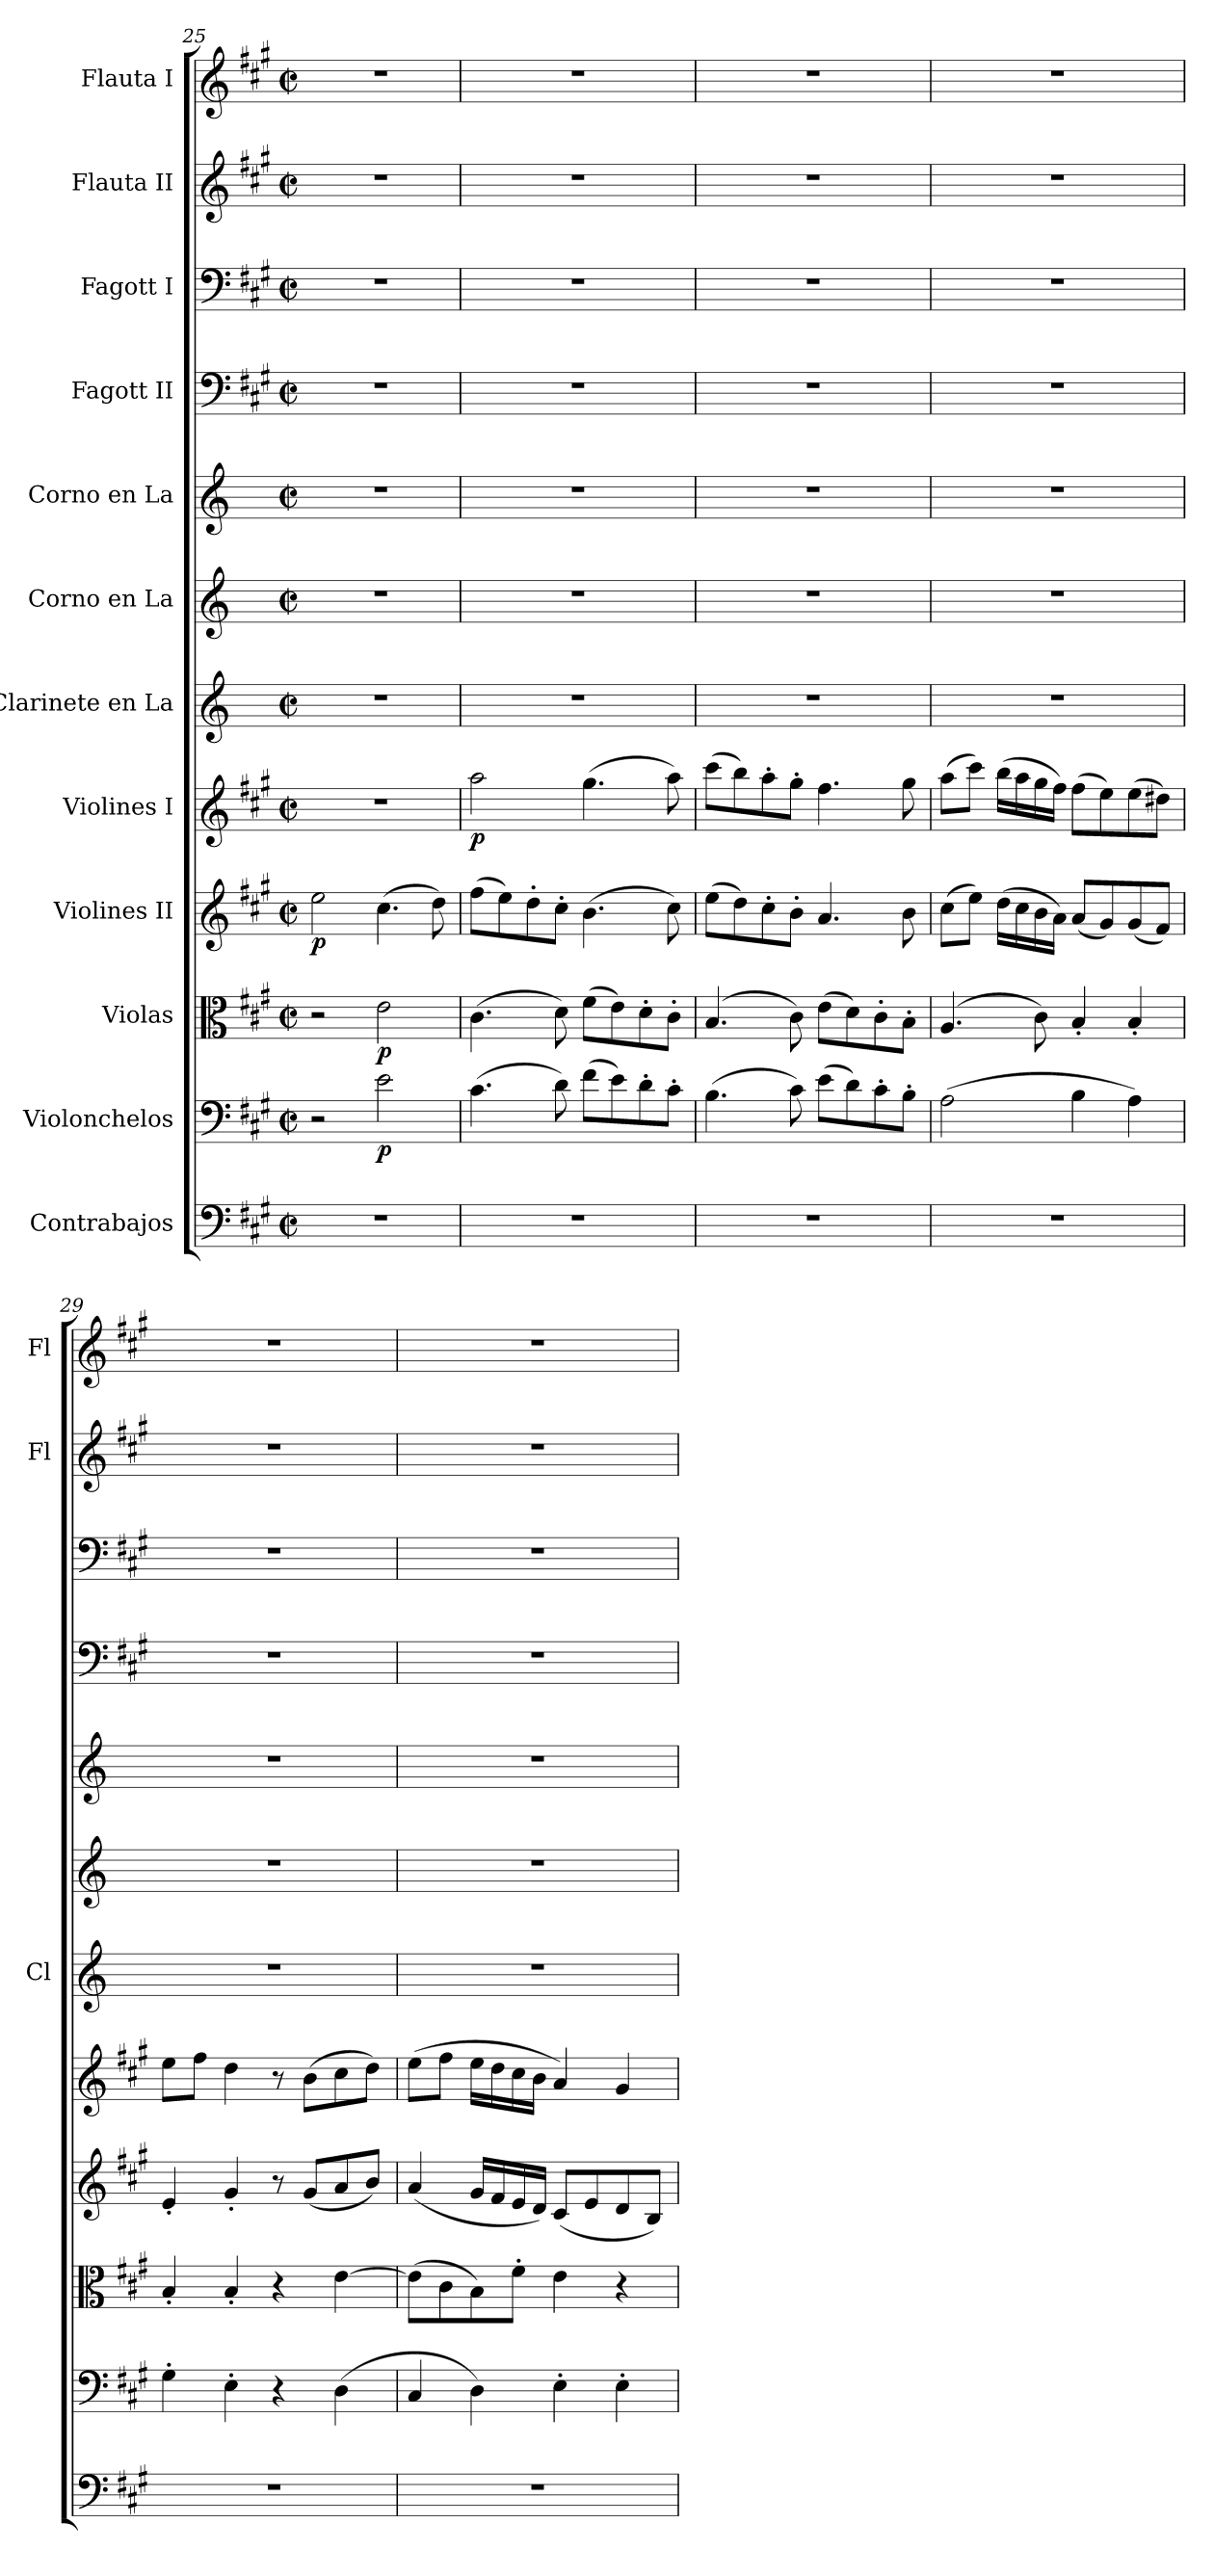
**kern	**kern	**dynam	**kern	**dynam	**kern	**dynam	**kern	**dynam	**kern	**kern	**kern	**kern	**kern	**kern	**kern
*part12	*part11	*part11	*part10	*part10	*part9	*part9	*part8	*part8	*part7	*part6	*part5	*part4	*part3	*part2	*part1
*staff12	*staff11	*staff11	*staff10	*staff10	*staff9	*staff9	*staff8	*staff8	*staff7	*staff6	*staff5	*staff4	*staff3	*staff2	*staff1
*I"Contrabajos	*I"Violonchelos	*	*I"Violas	*	*I"Violines II	*	*I"Violines I	*	*I"Clarinete en La	*I"Corno en La	*I"Corno en La	*I"Fagott II	*I"Fagott I	*I"Flauta II	*I"Flauta I
*	*	*	*	*	*	*	*	*	*I'Cl	*	*	*	*	*I'Fl	*I'Fl
*clefF4	*clefF4	*	*clefC3	*	*clefG2	*	*clefG2	*	*clefG2	*clefG2	*clefG2	*clefF4	*clefF4	*clefG2	*clefG2
*ITrd7c12	*	*	*	*	*	*	*	*	*ITrd2c3	*ITrd2c3	*ITrd2c3	*	*	*	*
*k[f#c#g#]	*k[f#c#g#]	*	*k[f#c#g#]	*	*k[f#c#g#]	*	*k[f#c#g#]	*	*k[f#c#g#]	*k[f#c#g#]	*k[f#c#g#]	*k[f#c#g#]	*k[f#c#g#]	*k[f#c#g#]	*k[f#c#g#]
*M2/2	*M2/2	*	*M2/2	*	*M2/2	*	*M2/2	*	*M2/2	*M2/2	*M2/2	*M2/2	*M2/2	*M2/2	*M2/2
*met(c|)	*met(c|)	*	*met(c|)	*	*met(c|)	*	*met(c|)	*	*met(c|)	*met(c|)	*met(c|)	*met(c|)	*met(c|)	*met(c|)	*met(c|)
=25	=25	=25	=25	=25	=25	=25	=25	=25	=25	=25	=25	=25	=25	=25	=25
!	!	!	!	!	!	!LO:DY:b	!	!	!	!	!	!	!	!	!
1r	2r	.	2r	.	2ee\	p	1r	.	1r	1r	1r	1r	1r	1r	1r
!	!	!LO:DY:b	!	!LO:DY:b	!	!	!	!	!	!	!	!	!	!	!
.	2e\	p	2e\	p	(>4.cc#\	.	.	.	.	.	.	.	.	.	.
.	.	.	.	.	8dd\)	.	.	.	.	.	.	.	.	.	.
!!LO:LB:g=z
=26	=26	=26	=26	=26	=26	=26	=26	=26	=26	=26	=26	=26	=26	=26	=26
!	!	!	!	!	!	!	!	!LO:DY:b	!	!	!	!	!	!	!
1r	(>4.c#\	.	(>4.c#\	.	(>8ff#\L	.	2aa\	p	1r	1r	1r	1r	1r	1r	1r
.	.	.	.	.	8ee\)	.	.	.	.	.	.	.	.	.	.
.	.	.	.	.	8dd'\	.	.	.	.	.	.	.	.	.	.
.	8d\)	.	8d\)	.	8cc#'\J	.	.	.	.	.	.	.	.	.	.
.	(>8f#\L	.	(>8f#\L	.	(>4.b\	.	(>4.gg#\	.	.	.	.	.	.	.	.
.	8e\)	.	8e\)	.	.	.	.	.	.	.	.	.	.	.	.
.	8d'\	.	8d'\	.	.	.	.	.	.	.	.	.	.	.	.
.	8c#'\J	.	8c#'\J	.	8cc#\)	.	8aa\)	.	.	.	.	.	.	.	.
=27	=27	=27	=27	=27	=27	=27	=27	=27	=27	=27	=27	=27	=27	=27	=27
1r	(>4.B\	.	(>4.B/	.	(>8ee\L	.	(>8ccc#\L	.	1r	1r	1r	1r	1r	1r	1r
.	.	.	.	.	8dd\)	.	8bb\)	.	.	.	.	.	.	.	.
.	.	.	.	.	8cc#'\	.	8aa'\	.	.	.	.	.	.	.	.
.	8c#\)	.	8c#\)	.	8b'\J	.	8gg#'\J	.	.	.	.	.	.	.	.
.	(>8e\L	.	(>8e\L	.	4.a/	.	4.ff#\	.	.	.	.	.	.	.	.
.	8d\)	.	8d\)	.	.	.	.	.	.	.	.	.	.	.	.
.	8c#'\	.	8c#'\	.	.	.	.	.	.	.	.	.	.	.	.
.	8B'\J	.	8B'\J	.	8b\	.	8gg#\	.	.	.	.	.	.	.	.
=28	=28	=28	=28	=28	=28	=28	=28	=28	=28	=28	=28	=28	=28	=28	=28
1r	(>2A\	.	(>4.A/	.	(>8cc#\L	.	(>8aa\L	.	1r	1r	1r	1r	1r	1r	1r
.	.	.	.	.	8ee\J)	.	8ccc#\J)	.	.	.	.	.	.	.	.
.	.	.	.	.	(>16dd\LL	.	(>16bb\LL	.	.	.	.	.	.	.	.
.	.	.	.	.	16cc#\	.	16aa\	.	.	.	.	.	.	.	.
.	.	.	8c#\)	.	16b\	.	16gg#\	.	.	.	.	.	.	.	.
.	.	.	.	.	16a\JJ)	.	16ff#\JJ)	.	.	.	.	.	.	.	.
.	4B\	.	4B'/	.	(<8a/L	.	(>8ff#\L	.	.	.	.	.	.	.	.
.	.	.	.	.	8g#/)	.	8ee\)	.	.	.	.	.	.	.	.
.	4A\)	.	4B'/	.	(<8g#/	.	(>8ee\	.	.	.	.	.	.	.	.
.	.	.	.	.	8f#/J)	.	8dd#X\J)	.	.	.	.	.	.	.	.
=29	=29	=29	=29	=29	=29	=29	=29	=29	=29	=29	=29	=29	=29	=29	=29
1r	4G#'\	.	4B'/	.	4e'/	.	8ee\L	.	1r	1r	1r	1r	1r	1r	1r
.	.	.	.	.	.	.	8ff#\J	.	.	.	.	.	.	.	.
.	4E'\	.	4B'/	.	4g#'/	.	4dd\	.	.	.	.	.	.	.	.
.	4r	.	4r	.	8r	.	8r	.	.	.	.	.	.	.	.
.	.	.	.	.	(<8g#/L	.	(>8b\L	.	.	.	.	.	.	.	.
.	(>4D\	.	[4e\	.	8a/	.	8cc#\	.	.	.	.	.	.	.	.
.	.	.	.	.	8b/J)	.	8dd\J)	.	.	.	.	.	.	.	.
=30	=30	=30	=30	=30	=30	=30	=30	=30	=30	=30	=30	=30	=30	=30	=30
1r	4C#/	.	(>8e\L]	.	(<4a/	.	(>8ee\L	.	1r	1r	1r	1r	1r	1r	1r
.	.	.	8c#\	.	.	.	8ff#\J	.	.	.	.	.	.	.	.
.	4D\)	.	8B\)	.	16g#/LL	.	16ee\LL	.	.	.	.	.	.	.	.
.	.	.	.	.	16f#/	.	16dd\	.	.	.	.	.	.	.	.
.	.	.	8f#'\J	.	16e/	.	16cc#\	.	.	.	.	.	.	.	.
.	.	.	.	.	16d/JJ)	.	16b\JJ	.	.	.	.	.	.	.	.
.	4E'\	.	4e\	.	(<8c#/L	.	4a/)	.	.	.	.	.	.	.	.
.	.	.	.	.	8e/	.	.	.	.	.	.	.	.	.	.
.	4E'\	.	4r	.	8d/	.	4g#/	.	.	.	.	.	.	.	.
.	.	.	.	.	8B/J)	.	.	.	.	.	.	.	.	.	.
=	=	=	=	=	=	=	=	=	=	=	=	=	=	=	=
*-	*-	*-	*-	*-	*-	*-	*-	*-	*-	*-	*-	*-	*-	*-	*-
